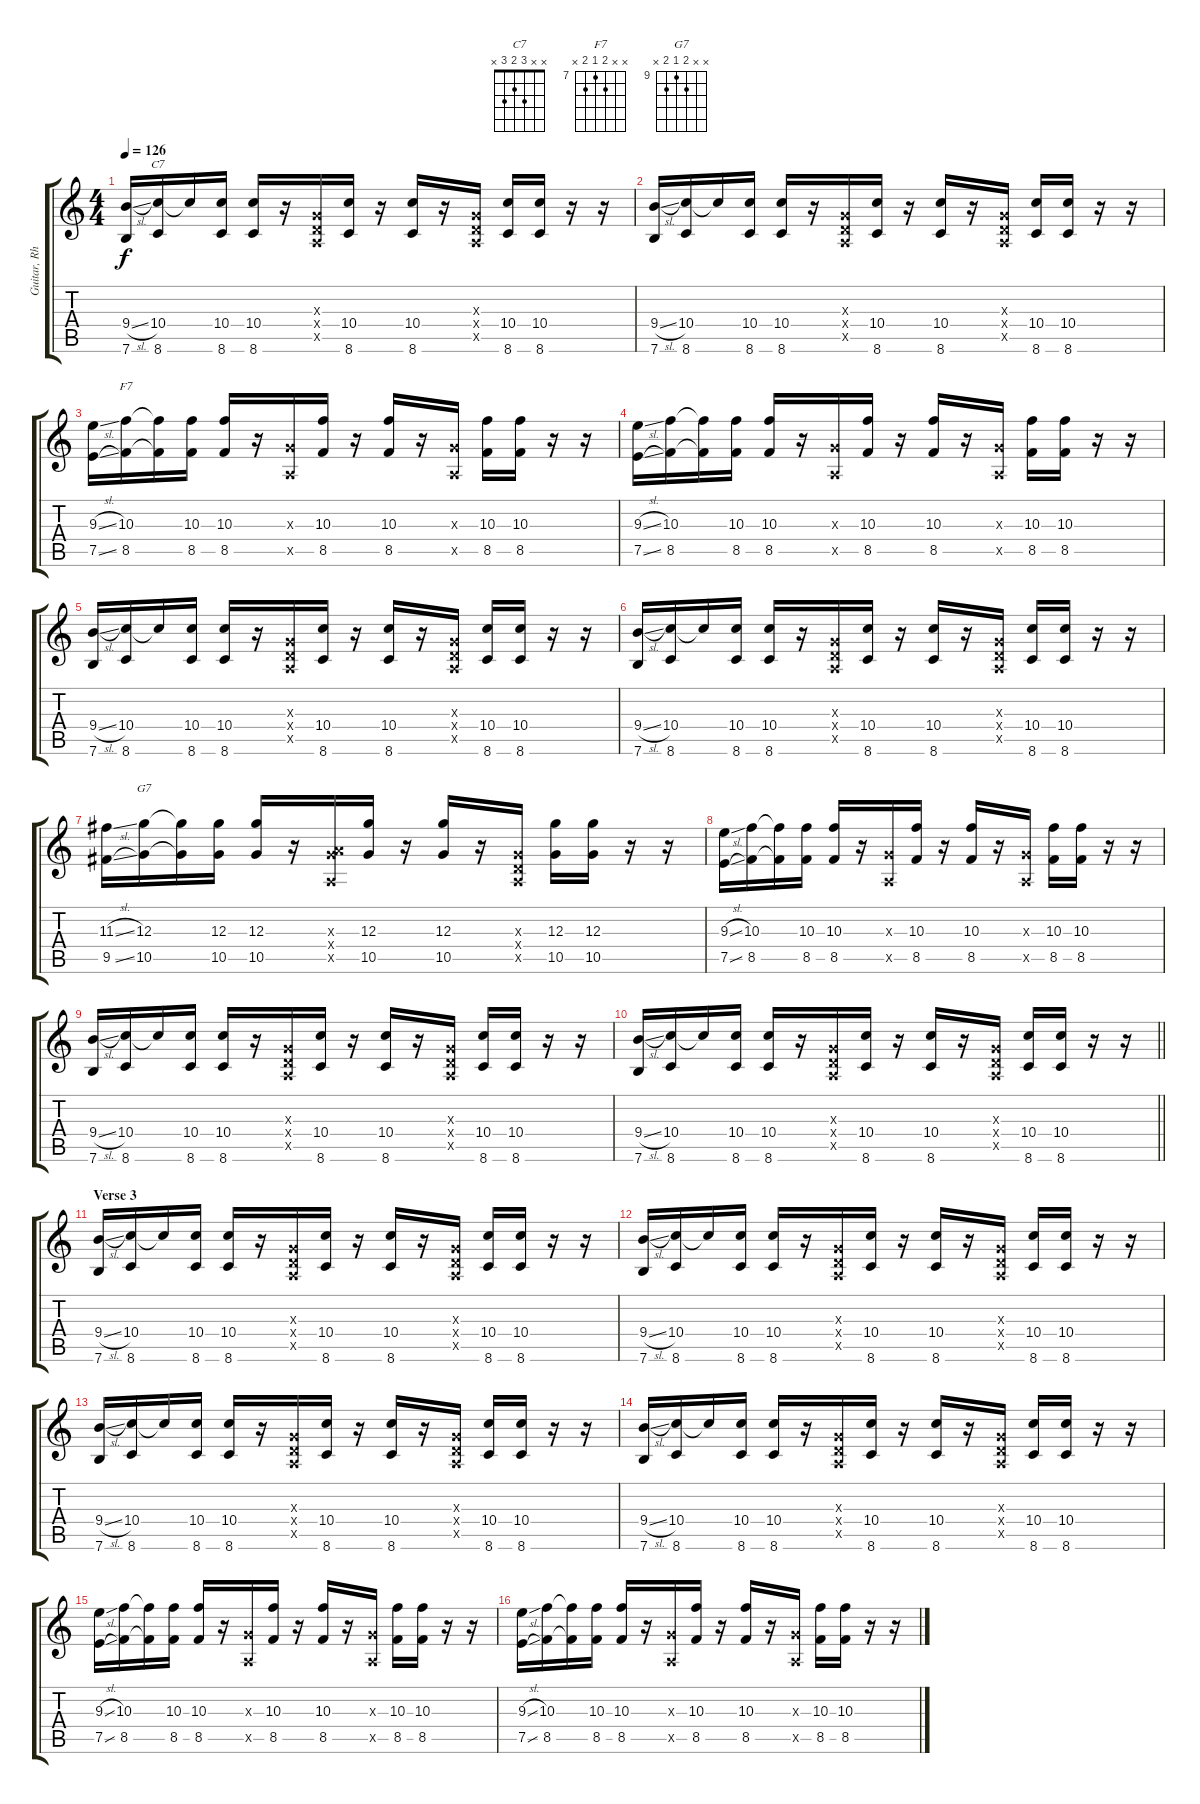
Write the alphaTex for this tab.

\track ("Guitar, Rhythm 2" "Guitar, Rh") {instrument electricguitarclean}
\staff {score tabs}
\tuning (E4 B3 G3 D3 A2 E2) {hide}
\chord ("C7" x x 3 2 3 x)
\chord ("F7" x x 8 7 8 x) {firstfret 7}
\chord ("G7" x x 10 9 10 x) {firstfret 9}
\ts (4 4)
\tempo 126
\clef g2
\ks c
(9.4{sl} 7.6).16{dy f} (10.4 8.6).16{ch "C7"} 10.4{t}.16 (10.4 8.6).16 (10.4 8.6).16 r.16 (0.3{x} 0.4{x} 0.5{x}).16 (10.4 8.6).16 r.16 (10.4 8.6).16 r.16 (0.3{x} 0.4{x} 0.5{x}).16 (10.4 8.6).16 (10.4 8.6).16 r.16 r.16 |
(9.4{sl} 7.6).16 (10.4 8.6).16 10.4{t}.16 (10.4 8.6).16 (10.4 8.6).16 r.16 (0.3{x} 0.4{x} 0.5{x}).16 (10.4 8.6).16 r.16 (10.4 8.6).16 r.16 (0.3{x} 0.4{x} 0.5{x}).16 (10.4 8.6).16 (10.4 8.6).16 r.16 r.16 |
(9.3{sl} 7.5{sl}).16 (10.3 8.5).16{ch "F7"} (10.3{t} 8.5{t}).16 (10.3 8.5).16 (10.3 8.5).16 r.16 (0.3{x} 0.5{x}).16 (10.3 8.5).16 r.16 (10.3 8.5).16 r.16 (0.3{x} 0.5{x}).16 (10.3 8.5).16 (10.3 8.5).16 r.16 r.16 |
(9.3{sl} 7.5{sl}).16 (10.3 8.5).16 (10.3{t} 8.5{t}).16 (10.3 8.5).16 (10.3 8.5).16 r.16 (0.3{x} 0.5{x}).16 (10.3 8.5).16 r.16 (10.3 8.5).16 r.16 (0.3{x} 0.5{x}).16 (10.3 8.5).16 (10.3 8.5).16 r.16 r.16 |
(9.4{sl} 7.6).16 (10.4 8.6).16 10.4{t}.16 (10.4 8.6).16 (10.4 8.6).16 r.16 (0.3{x} 0.4{x} 0.5{x}).16 (10.4 8.6).16 r.16 (10.4 8.6).16 r.16 (0.3{x} 0.4{x} 0.5{x}).16 (10.4 8.6).16 (10.4 8.6).16 r.16 r.16 |
(9.4{sl} 7.6).16 (10.4 8.6).16 10.4{t}.16 (10.4 8.6).16 (10.4 8.6).16 r.16 (0.3{x} 0.4{x} 0.5{x}).16 (10.4 8.6).16 r.16 (10.4 8.6).16 r.16 (0.3{x} 0.4{x} 0.5{x}).16 (10.4 8.6).16 (10.4 8.6).16 r.16 r.16 |
(11.3{sl} 9.5{sl}).16 (12.3 10.5).16{ch "G7"} (12.3{t} 10.5{t}).16 (12.3 10.5).16 (12.3 10.5).16 r.16 (0.3{x} 7.4{x} 0.5{x}).16 (12.3 10.5).16 r.16 (12.3 10.5).16 r.16 (0.3{x} 0.4{x} 0.5{x}).16 (12.3 10.5).16 (12.3 10.5).16 r.16 r.16 |
(9.3{sl} 7.5{sl}).16 (10.3 8.5).16 (10.3{t} 8.5{t}).16 (10.3 8.5).16 (10.3 8.5).16 r.16 (0.3{x} 0.5{x}).16 (10.3 8.5).16 r.16 (10.3 8.5).16 r.16 (0.3{x} 0.5{x}).16 (10.3 8.5).16 (10.3 8.5).16 r.16 r.16 |
(9.4{sl} 7.6).16 (10.4 8.6).16 10.4{t}.16 (10.4 8.6).16 (10.4 8.6).16 r.16 (0.3{x} 0.4{x} 0.5{x}).16 (10.4 8.6).16 r.16 (10.4 8.6).16 r.16 (0.3{x} 0.4{x} 0.5{x}).16 (10.4 8.6).16 (10.4 8.6).16 r.16 r.16 |
\barLineRight lightlight
(9.4{sl} 7.6).16 (10.4 8.6).16 10.4{t}.16 (10.4 8.6).16 (10.4 8.6).16 r.16 (0.3{x} 0.4{x} 0.5{x}).16 (10.4 8.6).16 r.16 (10.4 8.6).16 r.16 (0.3{x} 0.4{x} 0.5{x}).16 (10.4 8.6).16 (10.4 8.6).16 r.16 r.16 |
\section ("" "Verse 3")
(9.4{sl} 7.6).16 (10.4 8.6).16 10.4{t}.16 (10.4 8.6).16 (10.4 8.6).16 r.16 (0.3{x} 0.4{x} 0.5{x}).16 (10.4 8.6).16 r.16 (10.4 8.6).16 r.16 (0.3{x} 0.4{x} 0.5{x}).16 (10.4 8.6).16 (10.4 8.6).16 r.16 r.16 |
(9.4{sl} 7.6).16 (10.4 8.6).16 10.4{t}.16 (10.4 8.6).16 (10.4 8.6).16 r.16 (0.3{x} 0.4{x} 0.5{x}).16 (10.4 8.6).16 r.16 (10.4 8.6).16 r.16 (0.3{x} 0.4{x} 0.5{x}).16 (10.4 8.6).16 (10.4 8.6).16 r.16 r.16 |
(9.4{sl} 7.6).16 (10.4 8.6).16 10.4{t}.16 (10.4 8.6).16 (10.4 8.6).16 r.16 (0.3{x} 0.4{x} 0.5{x}).16 (10.4 8.6).16 r.16 (10.4 8.6).16 r.16 (0.3{x} 0.4{x} 0.5{x}).16 (10.4 8.6).16 (10.4 8.6).16 r.16 r.16 |
(9.4{sl} 7.6).16 (10.4 8.6).16 10.4{t}.16 (10.4 8.6).16 (10.4 8.6).16 r.16 (0.3{x} 0.4{x} 0.5{x}).16 (10.4 8.6).16 r.16 (10.4 8.6).16 r.16 (0.3{x} 0.4{x} 0.5{x}).16 (10.4 8.6).16 (10.4 8.6).16 r.16 r.16 |
(9.3{sl} 7.5{sl}).16 (10.3 8.5).16 (10.3{t} 8.5{t}).16 (10.3 8.5).16 (10.3 8.5).16 r.16 (0.3{x} 0.5{x}).16 (10.3 8.5).16 r.16 (10.3 8.5).16 r.16 (0.3{x} 0.5{x}).16 (10.3 8.5).16 (10.3 8.5).16 r.16 r.16 |
(9.3{sl} 7.5{sl}).16 (10.3 8.5).16 (10.3{t} 8.5{t}).16 (10.3 8.5).16 (10.3 8.5).16 r.16 (0.3{x} 0.5{x}).16 (10.3 8.5).16 r.16 (10.3 8.5).16 r.16 (0.3{x} 0.5{x}).16 (10.3 8.5).16 (10.3 8.5).16 r.16 r.16
